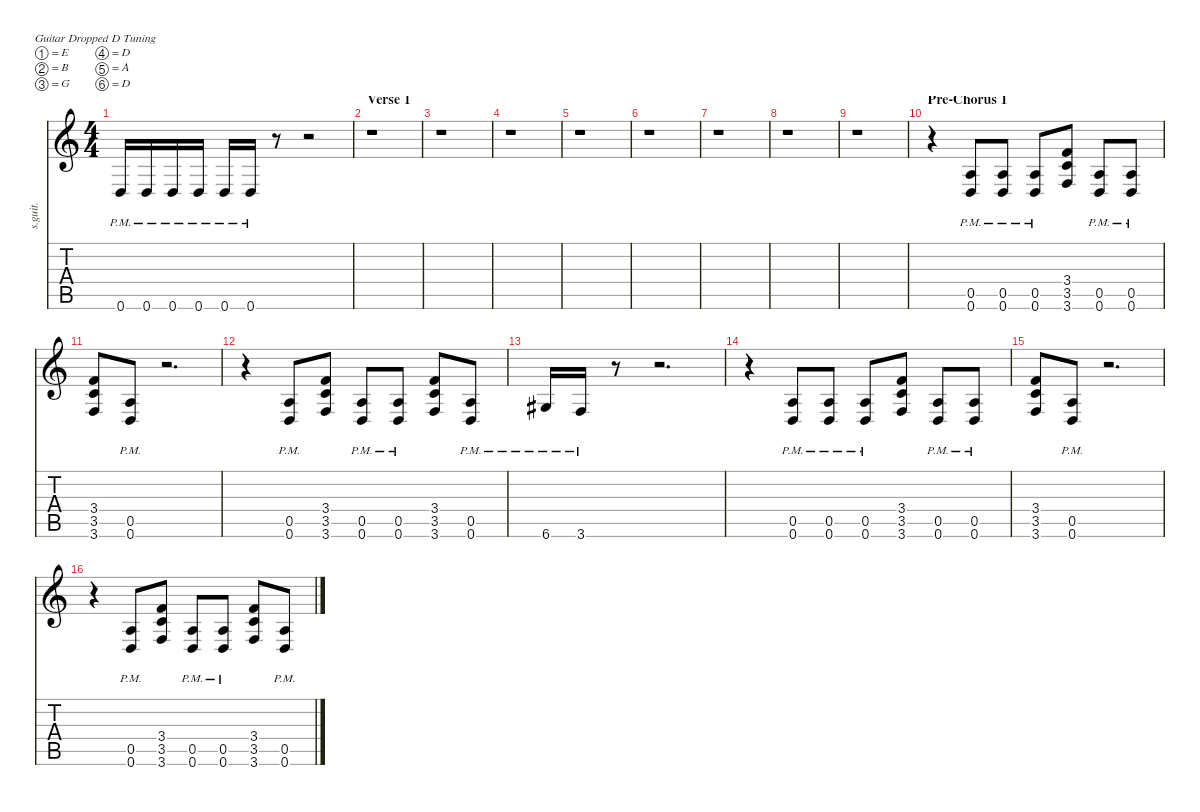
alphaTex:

\defaultSystemsLayout 4
\hideDynamics
\bracketExtendMode nobrackets
\track ("Backing Guitar 1" "s.guit.") {instrument distortionguitar}
\staff {score tabs}
\tuning (E4 B3 G3 D3 A2 D2)
\ts (4 4)
\tempo (130 hide)
\clef g2
\ks c
0.6{pm}.16{lyrics (0 "") lyrics (1 "") lyrics (2 "") lyrics (3 "") lyrics (4 "") dy f} 0.6{pm}.16{lyrics (0 "") lyrics (1 "") lyrics (2 "") lyrics (3 "") lyrics (4 "")} 0.6{pm}.16{lyrics (0 "") lyrics (1 "") lyrics (2 "") lyrics (3 "") lyrics (4 "")} 0.6{pm}.16{lyrics (0 "") lyrics (1 "") lyrics (2 "") lyrics (3 "") lyrics (4 "")} 0.6{pm}.16{lyrics (0 "") lyrics (1 "") lyrics (2 "") lyrics (3 "") lyrics (4 "")} 0.6{pm}.16{lyrics (0 "") lyrics (1 "") lyrics (2 "") lyrics (3 "") lyrics (4 "")} r.8 r.2 |
\section ("" "Verse 1")
r.1 |
r.1 |
r.1 |
r.1 |
r.1 |
r.1 |
r.1 |
r.1 |
\section ("" "Pre-Chorus 1")
r.4 (0.5{pm} 0.6{pm}).8{lyrics (0 "") lyrics (1 "") lyrics (2 "") lyrics (3 "") lyrics (4 "")} (0.5{pm} 0.6{pm}).8{lyrics (0 "") lyrics (1 "") lyrics (2 "") lyrics (3 "") lyrics (4 "")} (0.5{pm} 0.6{pm}).8{lyrics (0 "") lyrics (1 "") lyrics (2 "") lyrics (3 "") lyrics (4 "")} (3.4 3.5 3.6).8{lyrics (0 "") lyrics (1 "") lyrics (2 "") lyrics (3 "") lyrics (4 "")} (0.5{pm} 0.6{pm}).8{lyrics (0 "") lyrics (1 "") lyrics (2 "") lyrics (3 "") lyrics (4 "")} (0.5{pm} 0.6{pm}).8{lyrics (0 "") lyrics (1 "") lyrics (2 "") lyrics (3 "") lyrics (4 "")} |
(3.4 3.5 3.6).8{lyrics (0 "") lyrics (1 "") lyrics (2 "") lyrics (3 "") lyrics (4 "")} (0.5{pm} 0.6{pm}).8{lyrics (0 "") lyrics (1 "") lyrics (2 "") lyrics (3 "") lyrics (4 "")} r.2{d} |
r.4 (0.5{pm} 0.6{pm}).8{lyrics (0 "") lyrics (1 "") lyrics (2 "") lyrics (3 "") lyrics (4 "")} (3.4 3.5 3.6).8{lyrics (0 "") lyrics (1 "") lyrics (2 "") lyrics (3 "") lyrics (4 "")} (0.5{pm} 0.6{pm}).8{lyrics (0 "") lyrics (1 "") lyrics (2 "") lyrics (3 "") lyrics (4 "")} (0.5{pm} 0.6{pm}).8{lyrics (0 "") lyrics (1 "") lyrics (2 "") lyrics (3 "") lyrics (4 "")} (3.4 3.5 3.6).8{lyrics (0 "") lyrics (1 "") lyrics (2 "") lyrics (3 "") lyrics (4 "")} (0.5{pm} 0.6{pm}).8{lyrics (0 "") lyrics (1 "") lyrics (2 "") lyrics (3 "") lyrics (4 "")} |
6.6{pm acc #}.16{lyrics (0 "") lyrics (1 "") lyrics (2 "") lyrics (3 "") lyrics (4 "")} 3.6{pm}.16{lyrics (0 "") lyrics (1 "") lyrics (2 "") lyrics (3 "") lyrics (4 "")} r.8 r.2{d} |
r.4 (0.5{pm} 0.6{pm}).8{lyrics (0 "") lyrics (1 "") lyrics (2 "") lyrics (3 "") lyrics (4 "")} (0.5{pm} 0.6{pm}).8{lyrics (0 "") lyrics (1 "") lyrics (2 "") lyrics (3 "") lyrics (4 "")} (0.5{pm} 0.6{pm}).8{lyrics (0 "") lyrics (1 "") lyrics (2 "") lyrics (3 "") lyrics (4 "")} (3.4 3.5 3.6).8{lyrics (0 "") lyrics (1 "") lyrics (2 "") lyrics (3 "") lyrics (4 "")} (0.5{pm} 0.6{pm}).8{lyrics (0 "") lyrics (1 "") lyrics (2 "") lyrics (3 "") lyrics (4 "")} (0.5{pm} 0.6{pm}).8{lyrics (0 "") lyrics (1 "") lyrics (2 "") lyrics (3 "") lyrics (4 "")} |
(3.4 3.5 3.6).8{lyrics (0 "") lyrics (1 "") lyrics (2 "") lyrics (3 "") lyrics (4 "")} (0.5{pm} 0.6{pm}).8{lyrics (0 "") lyrics (1 "") lyrics (2 "") lyrics (3 "") lyrics (4 "")} r.2{d} |
r.4 (0.5{pm} 0.6{pm}).8{lyrics (0 "") lyrics (1 "") lyrics (2 "") lyrics (3 "") lyrics (4 "")} (3.4 3.5 3.6).8{lyrics (0 "") lyrics (1 "") lyrics (2 "") lyrics (3 "") lyrics (4 "")} (0.5{pm} 0.6{pm}).8{lyrics (0 "") lyrics (1 "") lyrics (2 "") lyrics (3 "") lyrics (4 "")} (0.5{pm} 0.6{pm}).8{lyrics (0 "") lyrics (1 "") lyrics (2 "") lyrics (3 "") lyrics (4 "")} (3.4 3.5 3.6).8{lyrics (0 "") lyrics (1 "") lyrics (2 "") lyrics (3 "") lyrics (4 "")} (0.5{pm} 0.6{pm}).8{lyrics (0 "") lyrics (1 "") lyrics (2 "") lyrics (3 "") lyrics (4 "")}
